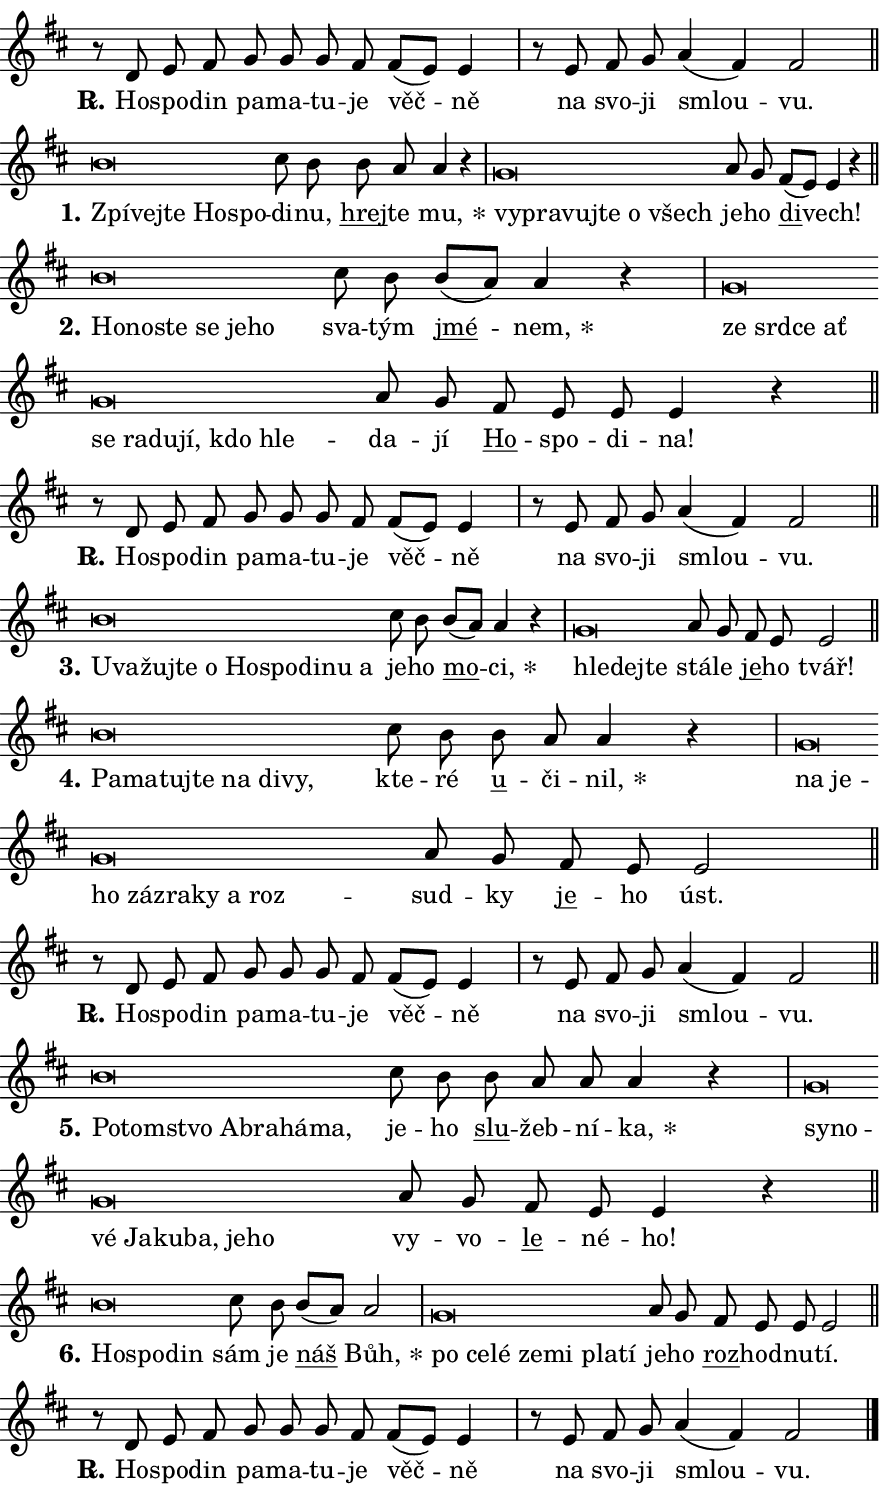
\version "2.24.0"
\header { tagline = "" }
\paper {
  indent = 0\cm
  top-margin = 0\cm
  right-margin = 0.13\cm % to fit lyric hyphens
  bottom-margin = 0\cm
  left-margin = 0\cm
  paper-width = 15\cm
  page-breaking = #ly:one-page-breaking
  system-system-spacing.basic-distance = #11
  score-system-spacing.basic-distance = #11
  ragged-last = ##f
}


%% Author: Thomas Morley
%% https://lists.gnu.org/archive/html/lilypond-user/2020-05/msg00002.html
#(define (line-position grob)
"Returns position of @var[grob} in current system:
   @code{'start}, if at first time-step
   @code{'end}, if at last time-step
   @code{'middle} otherwise
"
  (let* ((col (ly:item-get-column grob))
         (ln (ly:grob-object col 'left-neighbor))
         (rn (ly:grob-object col 'right-neighbor))
         (col-to-check-left (if (ly:grob? ln) ln col))
         (col-to-check-right (if (ly:grob? rn) rn col))
         (break-dir-left
           (and
             (ly:grob-property col-to-check-left 'non-musical #f)
             (ly:item-break-dir col-to-check-left)))
         (break-dir-right
           (and
             (ly:grob-property col-to-check-right 'non-musical #f)
             (ly:item-break-dir col-to-check-right))))
        (cond ((eqv? 1 break-dir-left) 'start)
              ((eqv? -1 break-dir-right) 'end)
              (else 'middle))))

#(define (tranparent-at-line-position vctor)
  (lambda (grob)
  "Relying on @code{line-position} select the relevant enry from @var{vctor}.
Used to determine transparency,"
    (case (line-position grob)
      ((end) (not (vector-ref vctor 0)))
      ((middle) (not (vector-ref vctor 1)))
      ((start) (not (vector-ref vctor 2))))))

noteHeadBreakVisibility =
#(define-music-function (break-visibility)(vector?)
"Makes @code{NoteHead}s transparent relying on @var{break-visibility}"
#{
  \override NoteHead.transparent =
    #(tranparent-at-line-position break-visibility)
#})

#(define delete-ledgers-for-transparent-note-heads
  (lambda (grob)
    "Reads whether a @code{NoteHead} is transparent.
If so this @code{NoteHead} is removed from @code{'note-heads} from
@var{grob}, which is supposed to be @code{LedgerLineSpanner}.
As a result ledgers are not printed for this @code{NoteHead}"
    (let* ((nhds-array (ly:grob-object grob 'note-heads))
           (nhds-list
             (if (ly:grob-array? nhds-array)
                 (ly:grob-array->list nhds-array)
                 '()))
           ;; Relies on the transparent-property being done before
           ;; Staff.LedgerLineSpanner.after-line-breaking is executed.
           ;; This is fragile ...
           (to-keep
             (remove
               (lambda (nhd)
                 (ly:grob-property nhd 'transparent #f))
               nhds-list)))
      ;; TODO find a better method to iterate over grob-arrays, similiar
      ;; to filter/remove etc for lists
      ;; For now rebuilt from scratch
      (set! (ly:grob-object grob 'note-heads)  '())
      (for-each
        (lambda (nhd)
          (ly:pointer-group-interface::add-grob grob 'note-heads nhd))
        to-keep))))

squashNotes = {
  \override NoteHead.X-extent = #'(-0.2 . 0.2)
  \override NoteHead.Y-extent = #'(-0.75 . 0)
  \override NoteHead.stencil =
    #(lambda (grob)
       (let ((pos (ly:grob-property grob 'staff-position)))
         (begin
           (if (< pos -7) (display "ERROR: Lower brevis then expected\n") (display ""))
           (if (<= pos -6) ly:text-interface::print ly:note-head::print))))
}
unSquashNotes = {
  \revert NoteHead.X-extent
  \revert NoteHead.Y-extent
  \revert NoteHead.stencil
}

hideNotes = \noteHeadBreakVisibility #begin-of-line-visible
unHideNotes = \noteHeadBreakVisibility #all-visible

% work-around for resetting accidentals
% https://lilypond.org/doc/v2.23/Documentation/notation/displaying-rhythms#unmetered-music
cadenzaMeasure = {
  \cadenzaOff
  \partial 1024 s1024
  \cadenzaOn
}

#(define-markup-command (accent layout props text) (markup?)
  "Underline accented syllable"
  (interpret-markup layout props
    #{\markup \override #'(offset . 4.3) \underline { #text }#}))

responsum = \markup \concat {
  "R" \hspace #-1.05 \path #0.1 #'((moveto 0 0.07) (lineto 0.9 0.8)) \hspace #0.05 "."
}

spaceSize = #0.6828661417322834 % exact space size for TeX Gyre Schola

\layout {
  \context {
    \Staff
    \remove "Time_signature_engraver"
    \override LedgerLineSpanner.after-line-breaking = #delete-ledgers-for-transparent-note-heads
  }
  \context {
    \Lyrics {
      \override LyricSpace.minimum-distance = \spaceSize
      \override LyricText.font-name = #"TeX Gyre Schola"
      \override LyricText.font-size = 1
      \override StanzaNumber.font-name = #"TeX Gyre Schola Bold"
      \override StanzaNumber.font-size = 1
    }
  }
  \context {
    \Score 
    \override NoteHead.text =
      #(lambda (grob) 
        (let ((pos (ly:grob-property grob 'staff-position)))
          #{\markup {
            \combine
              \halign #-0.55 \raise #(if (= pos -6) 0 0.5) \override #'(thickness . 2) \draw-line #'(3.2 . 0)
              \musicglyph "noteheads.sM1"
          }#}))
  }
}

% magnetic-lyrics.ily
%
%   written by
%     Jean Abou Samra <jean@abou-samra.fr>
%     Werner Lemberg <wl@gnu.org>
%
%   adapted by
%     Jiri Hon <jiri.hon@gmail.com>
%
% Version 2022-Apr-15

% https://www.mail-archive.com/lilypond-user@gnu.org/msg149350.html

#(define (Left_hyphen_pointer_engraver context)
   "Collect syllable-hyphen-syllable occurrences in lyrics and store
them in properties.  This engraver only looks to the left.  For
example, if the lyrics input is @code{foo -- bar}, it does the
following.

@itemize @bullet
@item
Set the @code{text} property of the @code{LyricHyphen} grob between
@q{foo} and @q{bar} to @code{foo}.

@item
Set the @code{left-hyphen} property of the @code{LyricText} grob with
text @q{foo} to the @code{LyricHyphen} grob between @q{foo} and
@q{bar}.
@end itemize

Use this auxiliary engraver in combination with the
@code{lyric-@/text::@/apply-@/magnetic-@/offset!} hook."
   (let ((hyphen #f)
         (text #f))
     (make-engraver
      (acknowledgers
       ((lyric-syllable-interface engraver grob source-engraver)
        (set! text grob)))
      (end-acknowledgers
       ((lyric-hyphen-interface engraver grob source-engraver)
        ;(when (not (grob::has-interface grob 'lyric-space-interface))
          (set! hyphen grob)));)
      ((stop-translation-timestep engraver)
       (when (and text hyphen)
         (ly:grob-set-object! text 'left-hyphen hyphen))
       (set! text #f)
       (set! hyphen #f)))))

#(define (lyric-text::apply-magnetic-offset! grob)
   "If the space between two syllables is less than the value in
property @code{LyricText@/.details@/.squash-threshold}, move the right
syllable to the left so that it gets concatenated with the left
syllable.

Use this function as a hook for
@code{LyricText@/.after-@/line-@/breaking} if the
@code{Left_@/hyphen_@/pointer_@/engraver} is active."
   (let ((hyphen (ly:grob-object grob 'left-hyphen #f)))
     (when hyphen
       (let ((left-text (ly:spanner-bound hyphen LEFT)))
         (when (grob::has-interface left-text 'lyric-syllable-interface)
           (let* ((common (ly:grob-common-refpoint grob left-text X))
                  (this-x-ext (ly:grob-extent grob common X))
                  (left-x-ext
                   (begin
                     ;; Trigger magnetism for left-text.
                     (ly:grob-property left-text 'after-line-breaking)
                     (ly:grob-extent left-text common X)))
                  ;; `delta` is the gap width between two syllables.
                  (delta (- (interval-start this-x-ext)
                            (interval-end left-x-ext)))
                  (details (ly:grob-property grob 'details))
                  (threshold (assoc-get 'squash-threshold details 0.2)))
             (when (< delta threshold)
               (let* (;; We have to manipulate the input text so that
                      ;; ligatures crossing syllable boundaries are not
                      ;; disabled.  For languages based on the Latin
                      ;; script this is essentially a beautification.
                      ;; However, for non-Western scripts it can be a
                      ;; necessity.
                      (lt (ly:grob-property left-text 'text))
                      (rt (ly:grob-property grob 'text))
                      (is-space (grob::has-interface hyphen 'lyric-space-interface))
                      (space (if is-space " " ""))
                      (extra-delta (if is-space spaceSize 0))
                      ;; Append new syllable.
                      (ltrt-space (if (and (string? lt) (string? rt))
                                (string-append lt space rt)
                                (make-concat-markup (list lt space rt))))
                      ;; Right-align `ltrt` to the right side.
                      (ltrt-space-markup (grob-interpret-markup
                               grob
                               (make-translate-markup
                                (cons (interval-length this-x-ext) 0)
                                (make-right-align-markup ltrt-space)))))
                 (begin
                   ;; Don't print `left-text`.
                   (ly:grob-set-property! left-text 'stencil #f)
                   ;; Set text and stencil (which holds all collected
                   ;; syllables so far) and shift it to the left.
                   (ly:grob-set-property! grob 'text ltrt-space)
                   (ly:grob-set-property! grob 'stencil ltrt-space-markup)
                   (ly:grob-translate-axis! grob (- (- delta extra-delta)) X))))))))))


#(define (lyric-hyphen::displace-bounds-first grob)
   ;; Make very sure this callback isn't triggered too early.
   (let ((left (ly:spanner-bound grob LEFT))
         (right (ly:spanner-bound grob RIGHT)))
     (ly:grob-property left 'after-line-breaking)
     (ly:grob-property right 'after-line-breaking)
     (ly:lyric-hyphen::print grob)))

squashThreshold = #0.4

\layout {
  \context {
    \Lyrics
    \consists #Left_hyphen_pointer_engraver
    \override LyricText.after-line-breaking =
      #lyric-text::apply-magnetic-offset!
    \override LyricHyphen.stencil = #lyric-hyphen::displace-bounds-first
    \override LyricText.details.squash-threshold = \squashThreshold
    \override LyricHyphen.minimum-distance = 0
    \override LyricHyphen.minimum-length = \squashThreshold
  }
}

squashText = \override LyricText.details.squash-threshold = 9999
unSquashText = \override LyricText.details.squash-threshold = \squashThreshold

leftText = \override LyricText.self-alignment-X = #LEFT
unLeftText = \revert LyricText.self-alignment-X

starOffset = #(lambda (grob) 
                (let ((x_offset (ly:self-alignment-interface::aligned-on-x-parent grob)))
                  (if (= x_offset 0) 0 (+ x_offset 1.2))))

star = #(define-music-function (syllable)(string?)
"Append star separator at the end of a syllable"
#{
  \once \override LyricText.X-offset = #starOffset
  \lyricmode { \markup {
    #syllable
    \override #'((font-name . "TeX Gyre Schola Bold")) \hspace #0.2 \lower #0.65 \larger "*"
  } }
#})

starAccent = #(define-music-function (syllable)(string?)
"Append star separator at the end of a syllable and make accent"
#{
  \once \override LyricText.X-offset = #starOffset
  \lyricmode { \markup {
    \accent #syllable
    \override #'((font-name . "TeX Gyre Schola Bold")) \hspace #0.2 \lower #0.65 \larger "*"
  } }
#})

breath = #(define-music-function (syllable)(string?)
"Append breathing indicator at the end of a syllable"
#{
  \lyricmode { \markup { #syllable "+" } }
#})

optionalBreath = #(define-music-function (syllable)(string?)
"Append optional breathing indicator at the end of a syllable"
#{
  \lyricmode { \markup { #syllable "(+)" } }
#})


\score {
    <<
        \new Voice = "melody" { \cadenzaOn \key d \major \relative { r8 d' e fis g g g fis \bar "" fis[( e)] e4 \cadenzaMeasure \bar "|" r8 e fis g \bar "" a4( fis) fis2 \cadenzaMeasure \bar "||" \break } }
        \new Lyrics \lyricsto "melody" { \lyricmode { \set stanza = \responsum
Ho -- spo -- din pa -- ma -- tu -- je věč -- ně na svo -- ji smlou -- vu. } }
    >>
    \layout {}
}

\score {
    <<
        \new Voice = "melody" { \cadenzaOn \key d \major \relative { \squashNotes b'\breve*1/16 \hideNotes \breve*1/16 \bar "" \breve*1/16 \bar "" \breve*1/16 \breve*1/16 \bar "" \unHideNotes \unSquashNotes cis8 b \bar "" b a a4 r \cadenzaMeasure \bar "|" \squashNotes g\breve*1/16 \hideNotes \breve*1/16 \bar "" \breve*1/16 \bar "" \breve*1/16 \bar "" \breve*1/16 \breve*1/16 \bar "" \unHideNotes \unSquashNotes a8 g \bar "" fis[( e)] e4 r \cadenzaMeasure \bar "||" \break } }
        \new Lyrics \lyricsto "melody" { \lyricmode { \set stanza = "1."
\leftText Zpí -- \squashText vej -- te Ho -- spo -- \unLeftText \unSquashText di -- nu, \markup \accent hrej -- te \star mu, \leftText vy -- \squashText pra -- vuj -- te o všech \unLeftText \unSquashText je -- ho \markup \accent di -- vech! } }
    >>
    \layout {}
}

\score {
    <<
        \new Voice = "melody" { \cadenzaOn \key d \major \relative { \squashNotes b'\breve*1/16 \hideNotes \breve*1/16 \bar "" \breve*1/16 \bar "" \breve*1/16 \bar "" \breve*1/16 \breve*1/16 \bar "" \unHideNotes \unSquashNotes cis8 b \bar "" b[( a)] a4 r \cadenzaMeasure \bar "|" \squashNotes g\breve*1/16 \hideNotes \breve*1/16 \bar "" \breve*1/16 \bar "" \breve*1/16 \bar "" \breve*1/16 \bar "" \breve*1/16 \bar "" \breve*1/16 \bar "" \breve*1/16 \bar "" \breve*1/16 \breve*1/16 \bar "" \unHideNotes \unSquashNotes a8 g \bar "" fis e e e4 r \cadenzaMeasure \bar "||" \break } }
        \new Lyrics \lyricsto "melody" { \lyricmode { \set stanza = "2."
\leftText Ho -- \squashText no -- ste se je -- ho \unLeftText \unSquashText sva -- tým \markup \accent jmé -- \star nem, \leftText ze \squashText srd -- ce ať se ra -- du -- jí, kdo hle -- \unLeftText \unSquashText da -- jí \markup \accent Ho -- spo -- di -- na! } }
    >>
    \layout {}
}

\score {
    <<
        \new Voice = "melody" { \cadenzaOn \key d \major \relative { r8 d' e fis g g g fis \bar "" fis[( e)] e4 \cadenzaMeasure \bar "|" r8 e fis g \bar "" a4( fis) fis2 \cadenzaMeasure \bar "||" \break } }
        \new Lyrics \lyricsto "melody" { \lyricmode { \set stanza = \responsum
Ho -- spo -- din pa -- ma -- tu -- je věč -- ně na svo -- ji smlou -- vu. } }
    >>
    \layout {}
}

\score {
    <<
        \new Voice = "melody" { \cadenzaOn \key d \major \relative { \squashNotes b'\breve*1/16 \hideNotes \breve*1/16 \bar "" \breve*1/16 \bar "" \breve*1/16 \bar "" \breve*1/16 \bar "" \breve*1/16 \bar "" \breve*1/16 \bar "" \breve*1/16 \bar "" \breve*1/16 \breve*1/16 \bar "" \unHideNotes \unSquashNotes cis8 b \bar "" b[( a)] a4 r \cadenzaMeasure \bar "|" \squashNotes g\breve*1/16 \hideNotes \breve*1/16 \breve*1/16 \bar "" \unHideNotes \unSquashNotes a8 g \bar "" fis e e2 \cadenzaMeasure \bar "||" \break } }
        \new Lyrics \lyricsto "melody" { \lyricmode { \set stanza = "3."
\leftText U -- \squashText va -- žuj -- te o Ho -- spo -- di -- nu a \unLeftText \unSquashText je -- ho \markup \accent mo -- \star ci, \leftText hle -- \squashText dej -- te \unLeftText \unSquashText stá -- le \markup \accent je -- ho tvář! } }
    >>
    \layout {}
}

\score {
    <<
        \new Voice = "melody" { \cadenzaOn \key d \major \relative { \squashNotes b'\breve*1/16 \hideNotes \breve*1/16 \bar "" \breve*1/16 \bar "" \breve*1/16 \bar "" \breve*1/16 \bar "" \breve*1/16 \breve*1/16 \bar "" \unHideNotes \unSquashNotes cis8 b \bar "" b a a4 r \cadenzaMeasure \bar "|" \squashNotes g\breve*1/16 \hideNotes \breve*1/16 \bar "" \breve*1/16 \bar "" \breve*1/16 \bar "" \breve*1/16 \bar "" \breve*1/16 \bar "" \breve*1/16 \breve*1/16 \bar "" \unHideNotes \unSquashNotes a8 g \bar "" fis e e2 \cadenzaMeasure \bar "||" \break } }
        \new Lyrics \lyricsto "melody" { \lyricmode { \set stanza = "4."
\leftText Pa -- \squashText ma -- tuj -- te na di -- vy, \unLeftText \unSquashText kte -- ré \markup \accent u -- či -- \star nil, \leftText na \squashText je -- ho zá -- zra -- ky a roz -- \unLeftText \unSquashText sud -- ky \markup \accent je -- ho úst. } }
    >>
    \layout {}
}

\score {
    <<
        \new Voice = "melody" { \cadenzaOn \key d \major \relative { r8 d' e fis g g g fis \bar "" fis[( e)] e4 \cadenzaMeasure \bar "|" r8 e fis g \bar "" a4( fis) fis2 \cadenzaMeasure \bar "||" \break } }
        \new Lyrics \lyricsto "melody" { \lyricmode { \set stanza = \responsum
Ho -- spo -- din pa -- ma -- tu -- je věč -- ně na svo -- ji smlou -- vu. } }
    >>
    \layout {}
}

\score {
    <<
        \new Voice = "melody" { \cadenzaOn \key d \major \relative { \squashNotes b'\breve*1/16 \hideNotes \breve*1/16 \bar "" \breve*1/16 \bar "" \breve*1/16 \bar "" \breve*1/16 \bar "" \breve*1/16 \breve*1/16 \bar "" \unHideNotes \unSquashNotes cis8 b \bar "" b a a a4 r \cadenzaMeasure \bar "|" \squashNotes g\breve*1/16 \hideNotes \breve*1/16 \bar "" \breve*1/16 \bar "" \breve*1/16 \bar "" \breve*1/16 \bar "" \breve*1/16 \bar "" \breve*1/16 \breve*1/16 \bar "" \unHideNotes \unSquashNotes a8 g \bar "" fis e e4 r \cadenzaMeasure \bar "||" \break } }
        \new Lyrics \lyricsto "melody" { \lyricmode { \set stanza = "5."
\leftText Po -- \squashText tom -- stvo Ab -- ra -- há -- ma, \unLeftText \unSquashText je -- ho \markup \accent slu -- žeb -- ní -- \star ka, \leftText sy -- \squashText no -- vé Ja -- ku -- ba, je -- ho \unLeftText \unSquashText vy -- vo -- \markup \accent le -- né -- ho! } }
    >>
    \layout {}
}

\score {
    <<
        \new Voice = "melody" { \cadenzaOn \key d \major \relative { \squashNotes b'\breve*1/16 \hideNotes \breve*1/16 \breve*1/16 \bar "" \unHideNotes \unSquashNotes cis8 b \bar "" b[( a)] a2 \cadenzaMeasure \bar "|" \squashNotes g\breve*1/16 \hideNotes \breve*1/16 \bar "" \breve*1/16 \bar "" \breve*1/16 \bar "" \breve*1/16 \bar "" \breve*1/16 \breve*1/16 \bar "" \unHideNotes \unSquashNotes a8 g \bar "" fis e e e2 \cadenzaMeasure \bar "||" \break } }
        \new Lyrics \lyricsto "melody" { \lyricmode { \set stanza = "6."
\leftText Ho -- \squashText spo -- din \unLeftText \unSquashText sám je \markup \accent náš \star Bůh, \leftText po \squashText ce -- lé ze -- mi pla -- tí \unLeftText \unSquashText je -- ho \markup \accent roz -- hod -- nu -- tí. } }
    >>
    \layout {}
}

\score {
    <<
        \new Voice = "melody" { \cadenzaOn \key d \major \relative { r8 d' e fis g g g fis \bar "" fis[( e)] e4 \cadenzaMeasure \bar "|" r8 e fis g \bar "" a4( fis) fis2 \cadenzaMeasure \bar "||" \break } \bar "|." }
        \new Lyrics \lyricsto "melody" { \lyricmode { \set stanza = \responsum
Ho -- spo -- din pa -- ma -- tu -- je věč -- ně na svo -- ji smlou -- vu. } }
    >>
    \layout {}
}
